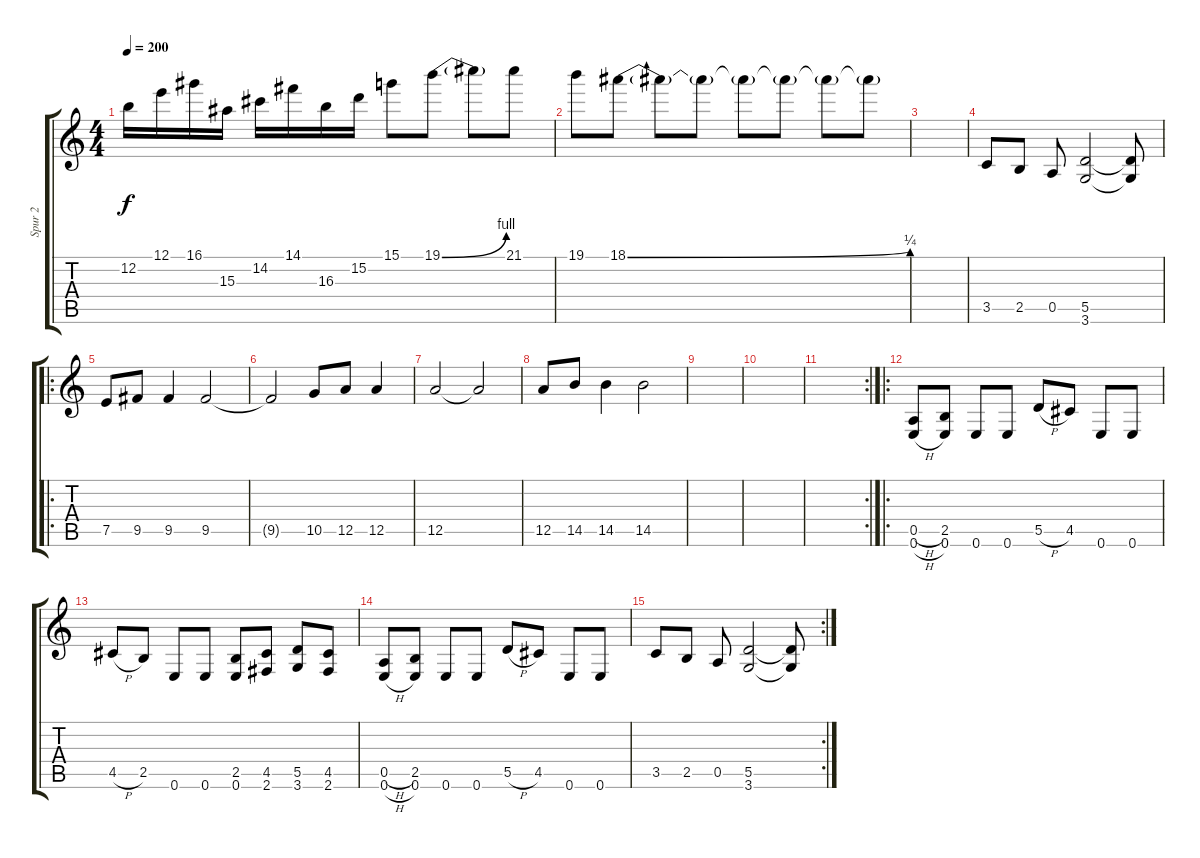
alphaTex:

\track ("Spur 2" "Spur 2") {instrument overdrivenguitar}
\staff {score tabs}
\tuning (E4 B3 G3 D3 A2 E2) {hide}
\ts (4 4)
\tempo 200
\clef g2
\ks c
12.2.16{dy f} 12.1.16 16.1.16 15.3.16 14.2.16 14.1.16 16.3.16 15.2.16 15.1.8 19.1{be (bend 0 0 60 4)}.8 19.1{t}.8 21.1.8 |
19.1.8 18.1{be (bend 0 0 60 1)}.8 18.1{t}.8 18.1{t}.8 18.1{t}.8 18.1{t}.8 18.1{t}.8 18.1{t}.8 |
|
3.5.8 2.5.8 0.5.8 (5.5 3.6).2 (5.5{t} 3.6{t}).8 |
\ro
7.5.8 9.5.8 9.5.4 9.5.2 |
9.5{t}.2 10.5.8 12.5.8 12.5.4 |
12.5.2 12.5{t}.2 |
12.5.8 14.5.8 14.5.4 14.5.2 |
|
|
\rc 2
|
\ro
(0.5{h} 0.6{h}).8{volume 12} (2.5 0.6).8 0.6.8 0.6.8 5.5{h}.8 4.5.8 0.6.8 0.6.8 |
4.5{h}.8 2.5.8 0.6.8 0.6.8 (2.5 0.6).8 (4.5 2.6).8 (5.5 3.6).8 (4.5 2.6).8 |
(0.5{h} 0.6{h}).8 (2.5 0.6).8 0.6.8 0.6.8 5.5{h}.8 4.5.8 0.6.8 0.6.8 |
\rc 2
3.5.8 2.5.8 0.5.8 (5.5 3.6).2 (5.5{t} 3.6{t}).8
